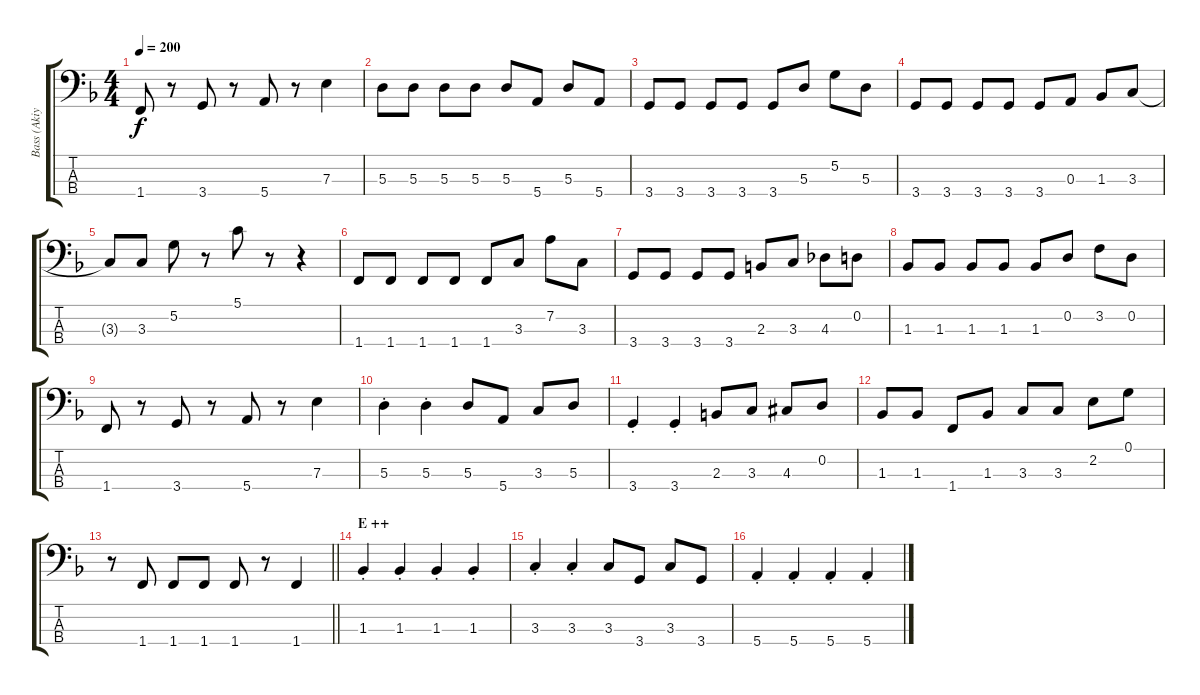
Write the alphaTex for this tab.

\track ("Bass (Akiyama Mio)" "Bass (Akiy") {instrument electricbassfinger}
\staff {score tabs}
\tuning (G2 D2 A1 E1) {hide}
\ts (4 4)
\tempo 200
\clef f4
\ks f
1.4.8{dy f} r.8 3.4.8 r.8 5.4.8 r.8 7.3.4 |
5.3.8 5.3.8 5.3.8 5.3.8 5.3.8 5.4.8 5.3.8 5.4.8 |
3.4.8 3.4.8 3.4.8 3.4.8 3.4.8 5.3.8 5.2.8 5.3.8 |
3.4.8 3.4.8 3.4.8 3.4.8 3.4.8 0.3.8 1.3.8 3.3.8 |
3.3{t}.8 3.3.8 5.2.8 r.8 5.1.8 r.8 r.4 |
1.4.8 1.4.8 1.4.8 1.4.8 1.4.8 3.3.8 7.2.8 3.3.8 |
3.4.8 3.4.8 3.4.8 3.4.8 2.3.8 3.3.8 4.3.8 0.2.8 |
1.3.8 1.3.8 1.3.8 1.3.8 1.3.8 0.2.8 3.2.8 0.2.8 |
1.4.8 r.8 3.4.8 r.8 5.4.8 r.8 7.3.4 |
5.3{st}.4 5.3{st}.4 5.3.8 5.4.8 3.3.8 5.3.8 |
3.4{st}.4 3.4{st}.4 2.3.8 3.3.8 4.3{acc #}.8 0.2.8 |
1.3.8 1.3.8 1.4.8 1.3.8 3.3.8 3.3.8 2.2.8 0.1.8 |
\barLineRight lightlight
r.8 1.4.8 1.4.8 1.4.8 1.4.8 r.8 1.4.4 |
\section ("" "E ++")
1.3{st}.4 1.3{st}.4 1.3{st}.4 1.3{st}.4 |
3.3{st}.4 3.3{st}.4 3.3.8 3.4.8 3.3.8 3.4.8 |
5.4{st}.4 5.4{st}.4 5.4{st}.4 5.4{st}.4
